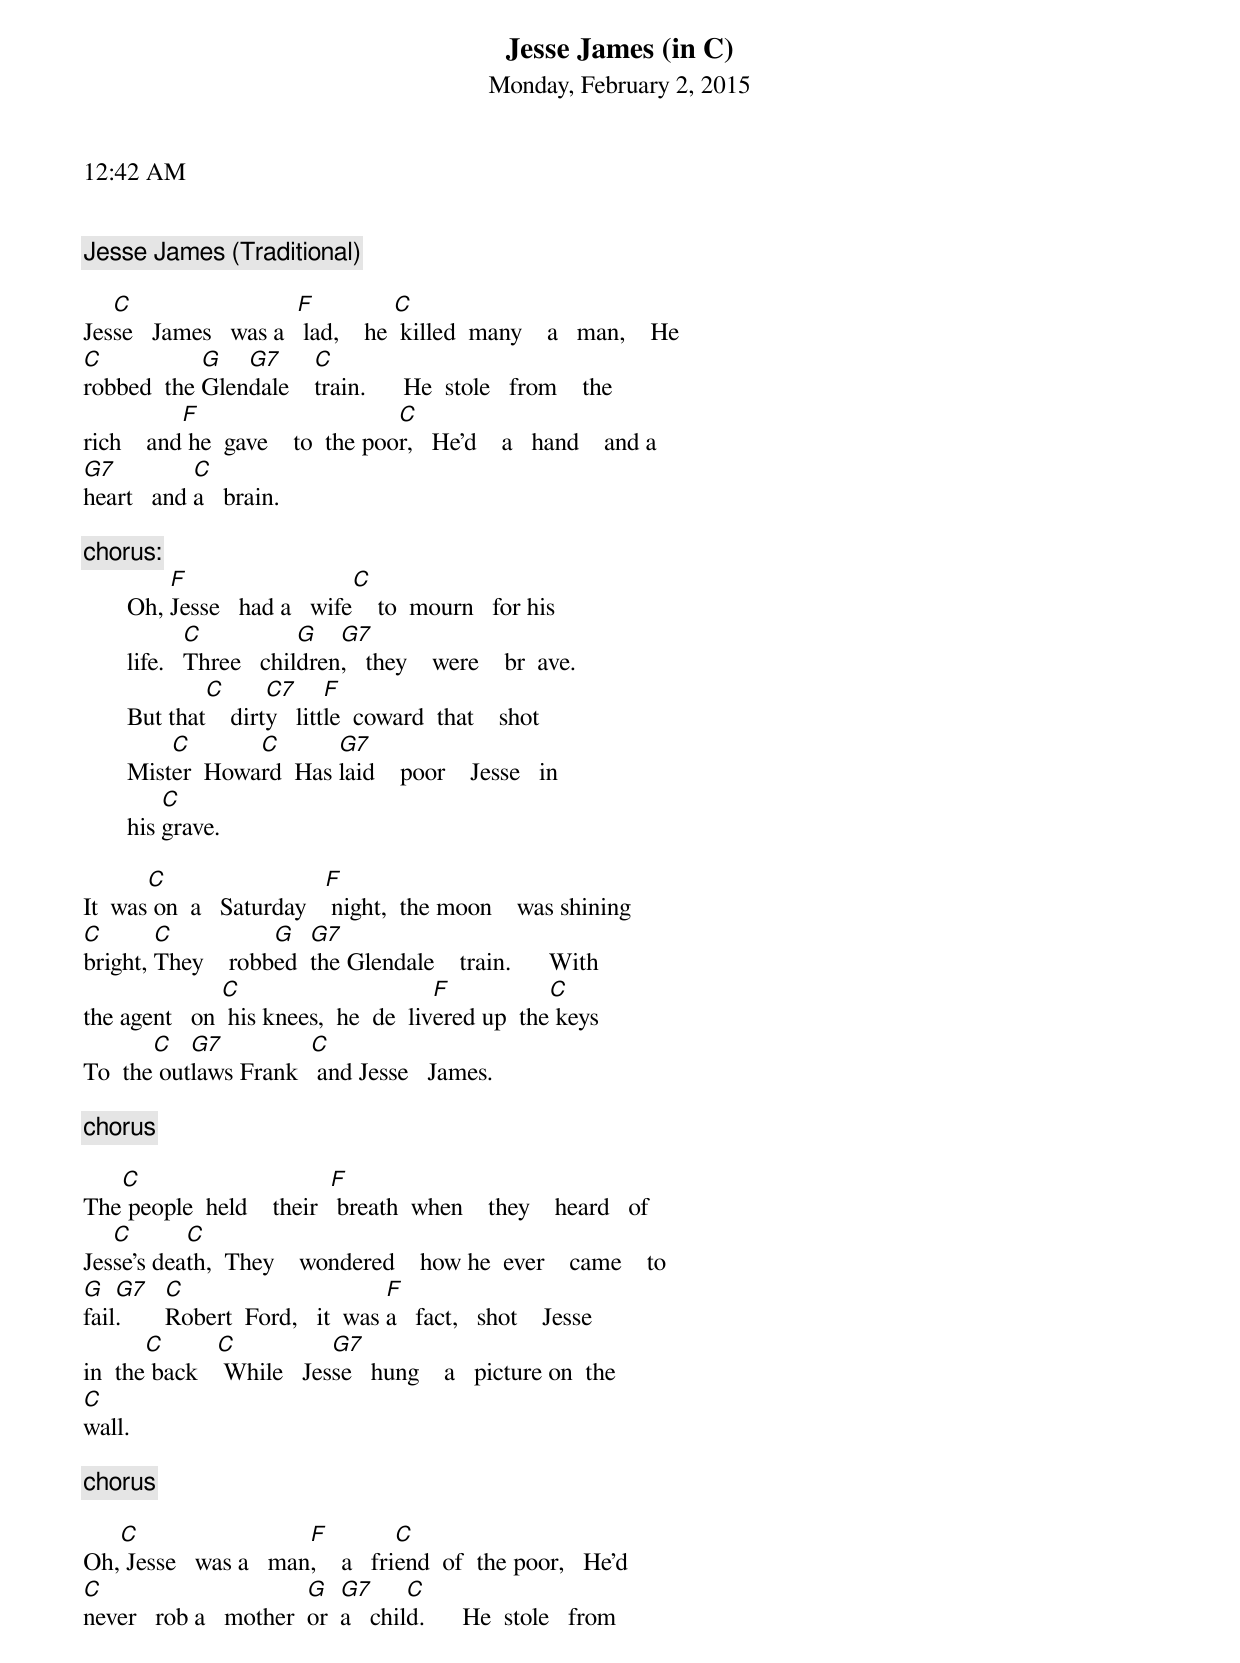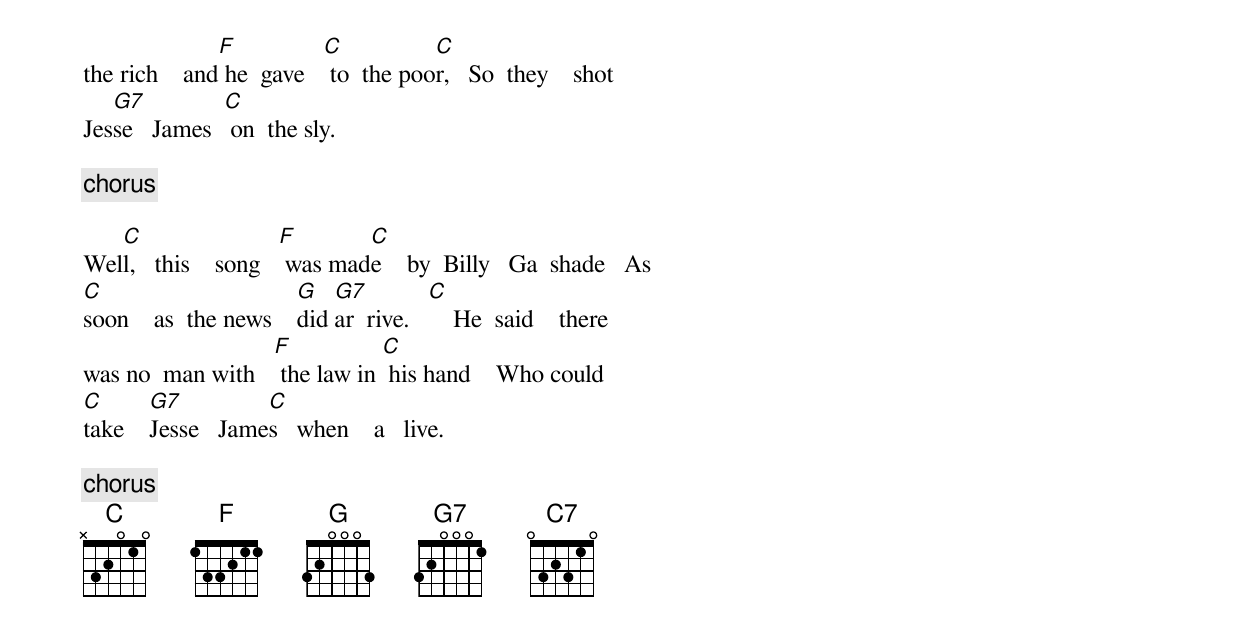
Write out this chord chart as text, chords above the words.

Jesse James (in C)
Monday, February 2, 2015
12:42 AM


Jesse James (Traditional)

   C                   F           C
Jesse   James   was a   lad,    he  killed  many    a   man,    He
C           G   G7      C
robbed  the Glendale    train.      He  stole   from    the
           F                       C
rich    and he  gave    to  the poor,   He'd    a   hand    and a
G7          C
heart   and a   brain.

[chorus]:
           F                   C
       Oh, Jesse   had a   wife    to  mourn   for his
               C           G   G7
       life.   Three   children,   they    were    br  ave.
               C       C7      F
       But that    dirty   little  coward  that    shot
           C       C       G7
       Mister  Howard  Has laid    poor    Jesse   in
           C
       his grave.

       C                   F
It  was on  a   Saturday    night,  the moon    was shining
C       C           G   G7
bright, They    robbed  the Glendale    train.      With
               C                       F           C
the agent   on  his knees,  he  de  livered up  the keys
       C   G7          C
To  the outlaws Frank   and Jesse   James.

[chorus]

   C                       F
The people  held    their   breath  when    they    heard   of
   C       C
Jesse's death,  They    wondered    how he  ever    came    to
G   G7      C                       F
fail.       Robert  Ford,   it  was a   fact,   shot    Jesse
       C       C           G7
in  the back    While   Jesse   hung    a   picture on  the
C
wall.

[chorus]

   C                   F           C
Oh, Jesse   was a   man,    a   friend  of  the poor,   He'd
C                       G   G7      C
never   rob a   mother  or  a   child.      He  stole   from
               F           C           C
the rich    and he  gave    to  the poor,   So  they    shot
   G7          C
Jesse   James   on  the sly.

[chorus]

   C                   F       C
Well,   this    song    was made    by  Billy   Ga  shade   As
C                       G   G7          C
soon    as  the news    did ar  rive.       He  said    there
                   F           C
was no  man with    the law in  his hand    Who could
C       G7          C
take    Jesse   James   when    a   live.

[chorus]
